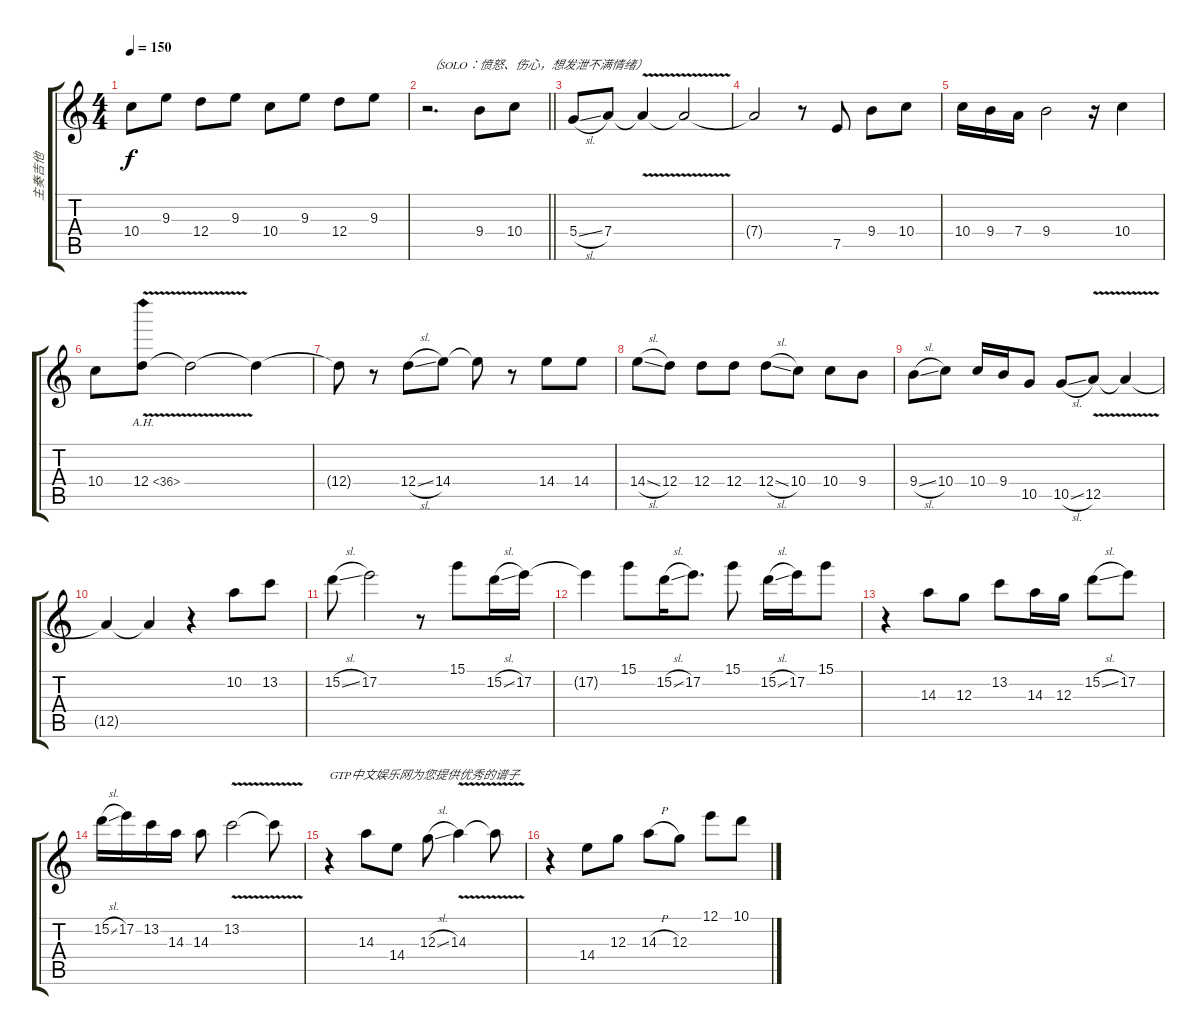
\track ("主奏吉他" "主奏吉他") {instrument overdrivenguitar}
\staff {score tabs}
\tuning (E4 B3 G3 D3 A2 E2) {hide}
\ts (4 4)
\tempo 150
\clef g2
\ks c
10.4.8{dy f} 9.3.8 12.4.8 9.3.8 10.4.8 9.3.8 12.4.8 9.3.8 |
\barLineRight lightlight
r.2{d txt "（SOLO：愤怒、伤心，想发泄不满情绪）" volume 16 balance 8 instrument overdrivenguitar} 9.4.8 10.4.8 |
5.4{sl}.8 7.4.8 7.4{v t}.4 7.4{t}.2 |
7.4{t}.2 r.8 7.5.8 9.4.8 10.4.8 |
10.4.16 9.4.16 7.4.16 9.4.2 r.16 10.4.4 |
10.4.8 12.4{ah 24 v}.8 12.4{t}.2 12.4{t}.4 |
12.4{t}.8 r.8 12.4{sl}.8 14.4.8 14.4{t}.8 r.8 14.4.8 14.4.8 |
14.4{sl}.8 12.4.8 12.4.8 12.4.8 12.4{sl}.8 10.4.8 10.4.8 9.4.8 |
9.4{sl}.8 10.4.8 10.4.16 9.4.16 10.5.8 10.5{sl}.8 12.5{v}.8 12.5{t}.4 |
12.5{t}.4 12.5{t}.4 r.4 10.2.8 13.2.8 |
15.2{sl}.8 17.2.2 r.8 15.1.8 15.2{sl}.16 17.2.16 |
17.2{t}.4 15.1.8 15.2{sl}.16 17.2.8{d} 15.1.8 15.2{sl}.16 17.2.16 15.1.8 |
r.4 14.3.8 12.3.8 13.2.8 14.3.16 12.3.16 15.2{sl}.8 17.2.8 |
15.2{sl}.16 17.2.16 13.2.16 14.3.16 14.3.8 13.2{v}.2 13.2{t}.8 |
r.4{txt "GTP中文娱乐网为您提供优秀的谱子"} 14.3.8 14.4.8 12.3{sl}.8 14.3{v}.4 14.3{t}.8 |
r.4 14.4.8 12.3.8 14.3{h}.8 12.3.8 12.1.8 10.1.8
